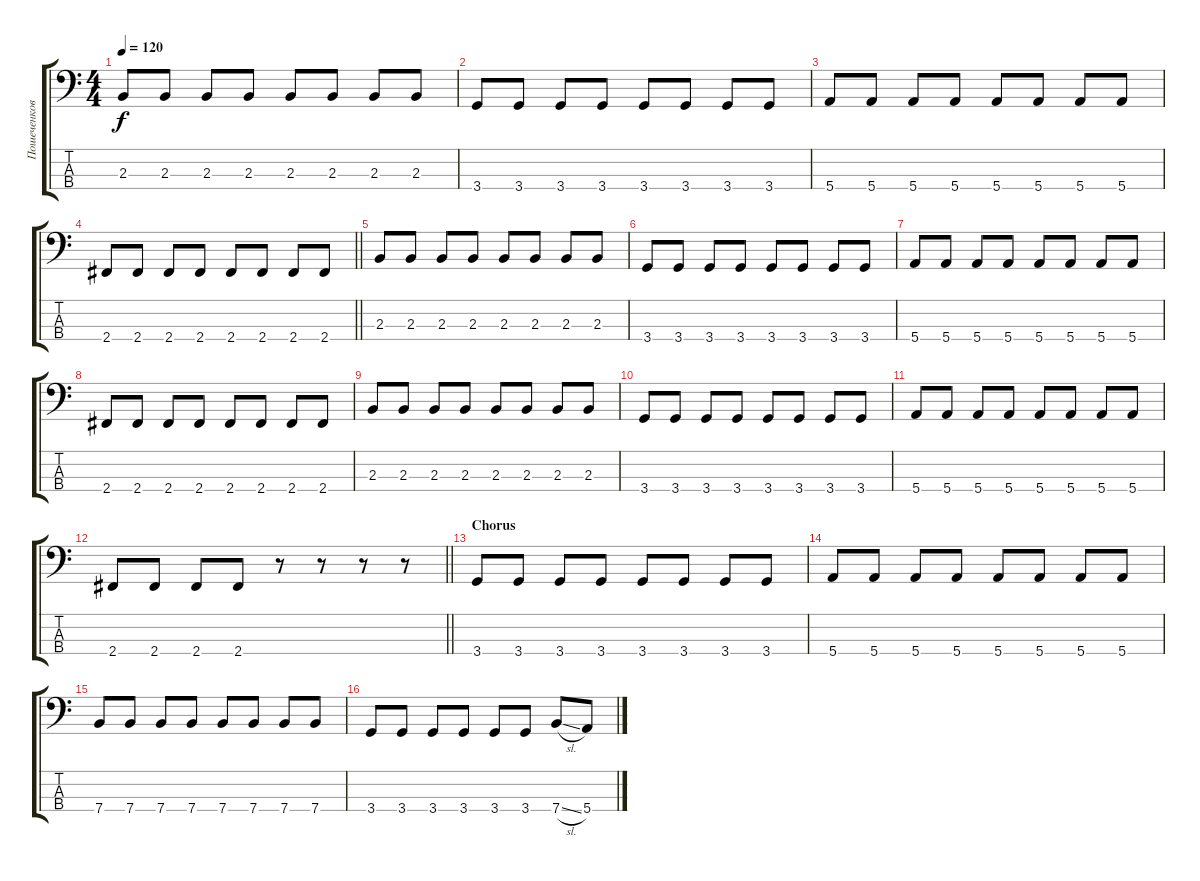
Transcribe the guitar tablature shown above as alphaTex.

\track ("Пошеченков Роман ( Бас гитара )" "Пошеченков") {instrument electricbassfinger}
\staff {score tabs}
\tuning (G2 D2 A1 E1) {hide}
\ts (4 4)
\tempo 120
\clef f4
\ks c
2.3.8{dy f} 2.3.8 2.3.8 2.3.8 2.3.8 2.3.8 2.3.8 2.3.8 |
3.4.8 3.4.8 3.4.8 3.4.8 3.4.8 3.4.8 3.4.8 3.4.8 |
5.4.8 5.4.8 5.4.8 5.4.8 5.4.8 5.4.8 5.4.8 5.4.8 |
\barLineRight lightlight
2.4.8 2.4.8 2.4.8 2.4.8 2.4.8 2.4.8 2.4.8 2.4.8 |
2.3.8 2.3.8 2.3.8 2.3.8 2.3.8 2.3.8 2.3.8 2.3.8 |
3.4.8 3.4.8 3.4.8 3.4.8 3.4.8 3.4.8 3.4.8 3.4.8 |
5.4.8 5.4.8 5.4.8 5.4.8 5.4.8 5.4.8 5.4.8 5.4.8 |
2.4.8 2.4.8 2.4.8 2.4.8 2.4.8 2.4.8 2.4.8 2.4.8 |
2.3.8 2.3.8 2.3.8 2.3.8 2.3.8 2.3.8 2.3.8 2.3.8 |
3.4.8 3.4.8 3.4.8 3.4.8 3.4.8 3.4.8 3.4.8 3.4.8 |
5.4.8 5.4.8 5.4.8 5.4.8 5.4.8 5.4.8 5.4.8 5.4.8 |
\barLineRight lightlight
2.4.8 2.4.8 2.4.8 2.4.8 r.8 r.8 r.8 r.8 |
\section ("" "Chorus")
3.4.8 3.4.8 3.4.8 3.4.8 3.4.8 3.4.8 3.4.8 3.4.8 |
5.4.8 5.4.8 5.4.8 5.4.8 5.4.8 5.4.8 5.4.8 5.4.8 |
7.4.8 7.4.8 7.4.8 7.4.8 7.4.8 7.4.8 7.4.8 7.4.8 |
3.4.8 3.4.8 3.4.8 3.4.8 3.4.8 3.4.8 7.4{sl}.8 5.4.8
